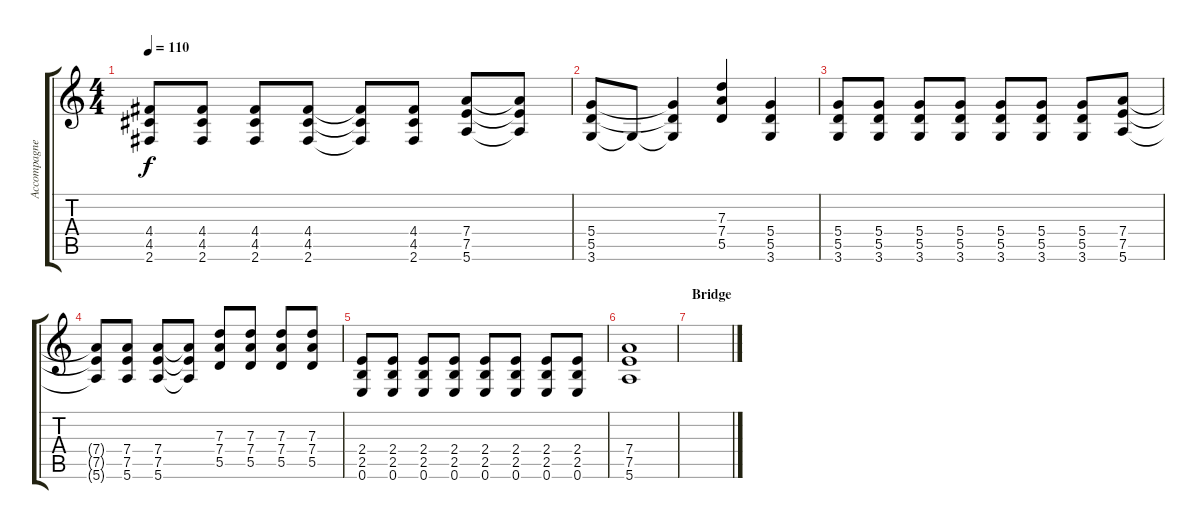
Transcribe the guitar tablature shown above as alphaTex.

\track ("Accompagnement" "Accompagne") {instrument distortionguitar}
\staff {score tabs}
\tuning (E4 B3 G3 D3 A2 E2) {hide}
\ts (4 4)
\tempo 110
\clef g2
\ks c
(4.4 4.5 2.6).8{dy f} (4.4 4.5 2.6).8 (4.4 4.5 2.6).8 (4.4 4.5 2.6).8 (4.4{t} 4.5{t} 2.6{t}).8 (4.4 4.5 2.6).8 (7.4 7.5 5.6).8 (7.4{t} 7.5{t} 5.6{t}).8 |
(5.4 5.5 3.6).8 3.6{t}.8 (5.4{t} 5.5{t} 3.6{t}).4 (7.3 7.4 5.5).4 (5.4 5.5 3.6).4 |
(5.4 5.5 3.6).8 (5.4 5.5 3.6).8 (5.4 5.5 3.6).8 (5.4 5.5 3.6).8 (5.4 5.5 3.6).8 (5.4 5.5 3.6).8 (5.4 5.5 3.6).8 (7.4 7.5 5.6).8 |
(7.4{t} 7.5{t} 5.6{t}).8 (7.4 7.5 5.6).8 (7.4 7.5 5.6).8 (7.4{t} 7.5{t} 5.6{t}).8 (7.3 7.4 5.5).8 (7.3 7.4 5.5).8 (7.3 7.4 5.5).8 (7.3 7.4 5.5).8 |
(2.4 2.5 0.6).8 (2.4 2.5 0.6).8 (2.4 2.5 0.6).8 (2.4 2.5 0.6).8 (2.4 2.5 0.6).8 (2.4 2.5 0.6).8 (2.4 2.5 0.6).8 (2.4 2.5 0.6).8 |
(7.4 7.5 5.6).1 |
\section ("" "Bridge")
